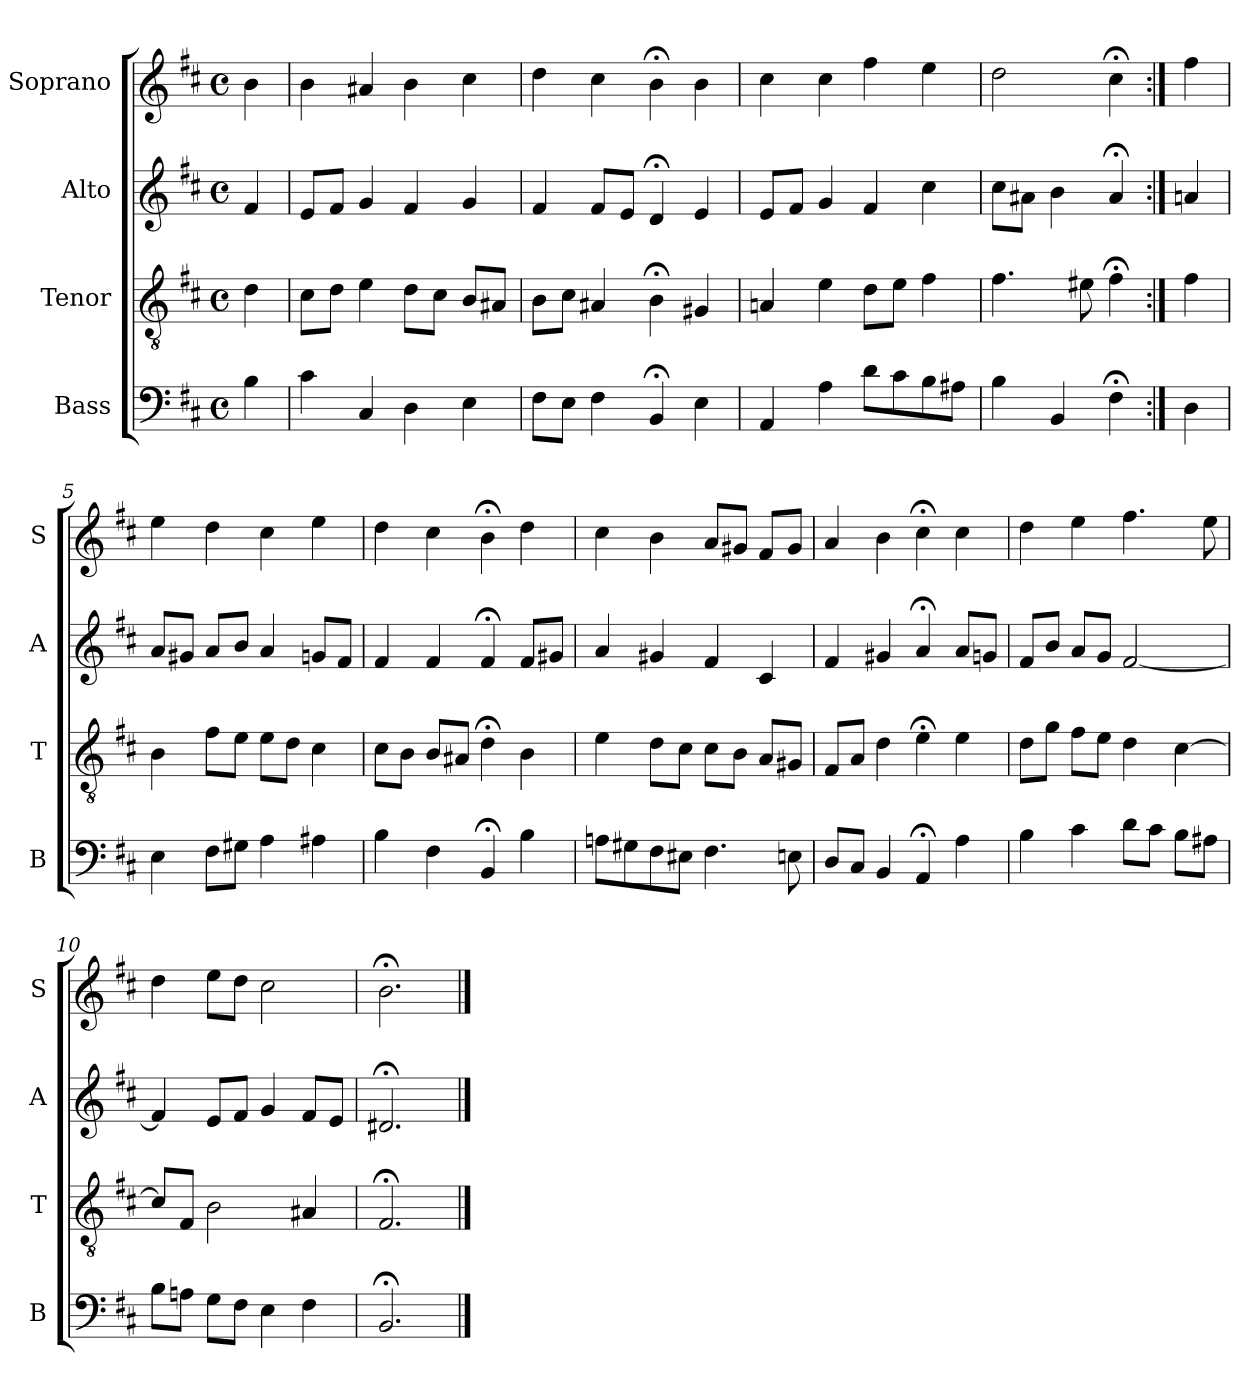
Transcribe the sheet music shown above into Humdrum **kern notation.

**kern	**kern	**kern	**kern
*part4	*part3	*part2	*part1
*staff4	*staff3	*staff2	*staff1
*I"Bass	*I"Tenor	*I"Alto	*I"Soprano
*I'B	*I'T	*I'A	*I'S
*clefF4	*clefGv2	*clefG2	*clefG2
*k[f#c#]	*k[f#c#]	*k[f#c#]	*k[f#c#]
*b:	*b:	*b:	*b:
*M4/4	*M4/4	*M4/4	*M4/4
*met(c)	*met(c)	*met(c)	*met(c)
*MM100	*MM100	*MM100	*MM100
=	=	=	=
4B	4d	4f#	4b
=1	=1	=1	=1
4c#	8c#L	8eL	4b
.	8dJ	8f#J	.
4C#	4e	4g	4a#X
4D	8dL	4f#	4b
.	8c#J	.	.
4E	8BL	4g	4cc#
.	8A#XJ	.	.
=2	=2	=2	=2
8F#L	8BL	4f#	4dd
8EJ	8c#J	.	.
4F#	4A#X	8f#L	4cc#
.	.	8eJ	.
4BB;<	4B;<	4d;<	4b;<
4E	4G#X	4e	4b
=3	=3	=3	=3
4AA	4An	8eL	4cc#
.	.	8f#J	.
4A	4e	4g	4cc#
8dL	8dL	4f#i	4ff#
8c#	8eiJ	.	.
8B	4f#i	4cc#i	4ee
8A#XJ	.	.	.
=4	=4	=4	=4
4B	4.f#	8cc#L	2dd
.	.	8a#XJ	.
4BB	.	4b	.
.	8e#X	.	.
4F#;<	4f#;<	4a#;<	4cc#;<
=:|!	=:|!	=:|!	=:|!
4D	4f#	4an	4ff#
=5	=5	=5	=5
4E	4B	8aL	4ee
.	.	8g#XJ	.
8F#L	8f#L	8aL	4dd
8G#XJ	8eJ	8bJ	.
4A	8eL	4a	4cc#
.	8dJ	.	.
4A#X	4c#	8gnL	4ee
.	.	8f#J	.
=6	=6	=6	=6
4B	8c#L	4f#	4dd
.	8BJ	.	.
4F#	8BL	4f#	4cc#
.	8A#XJ	.	.
4BB;<	4d;<	4f#;<	4b;<
4B	4B	8f#L	4dd
.	.	8g#XJ	.
=7	=7	=7	=7
8AnL	4e	4a	4cc#
8G#X	.	.	.
8F#	8dL	4g#X	4b
8E#XJ	8c#J	.	.
4.F#	8c#L	4f#	8aL
.	8BJ	.	8g#XJ
.	8AL	4c#	8f#L
8En	8G#XJ	.	8g#J
=8	=8	=8	=8
8DL	8F#L	4f#	4a
8C#J	8AJ	.	.
4BB	4d	4g#X	4b
4AA;<	4e;<	4a;<	4cc#;<
4A	4e	8aL	4cc#
.	.	8gnJ	.
=9	=9	=9	=9
4B	8dL	8f#L	4dd
.	8gJ	8bJ	.
4c#	8f#L	8aL	4ee
.	8eJ	8gJ	.
8dL	4d	[2f#	4.ff#
8c#J	.	.	.
8BL	[4c#	.	.
8A#XJ	.	.	8ee
=10	=10	=10	=10
8BL	8c#L]	4f#]	4dd
8AnJ	8F#J	.	.
8GL	2B	8eL	8eeL
8F#J	.	8f#J	8ddJ
4E	.	4g	2cc#
4F#	4A#X	8f#L	.
.	.	8eJ	.
=11	=11	=11	=11
2.BB;<	2.F#;<	2.d#X;<	2.b;<
==	==	==	==
*-	*-	*-	*-
